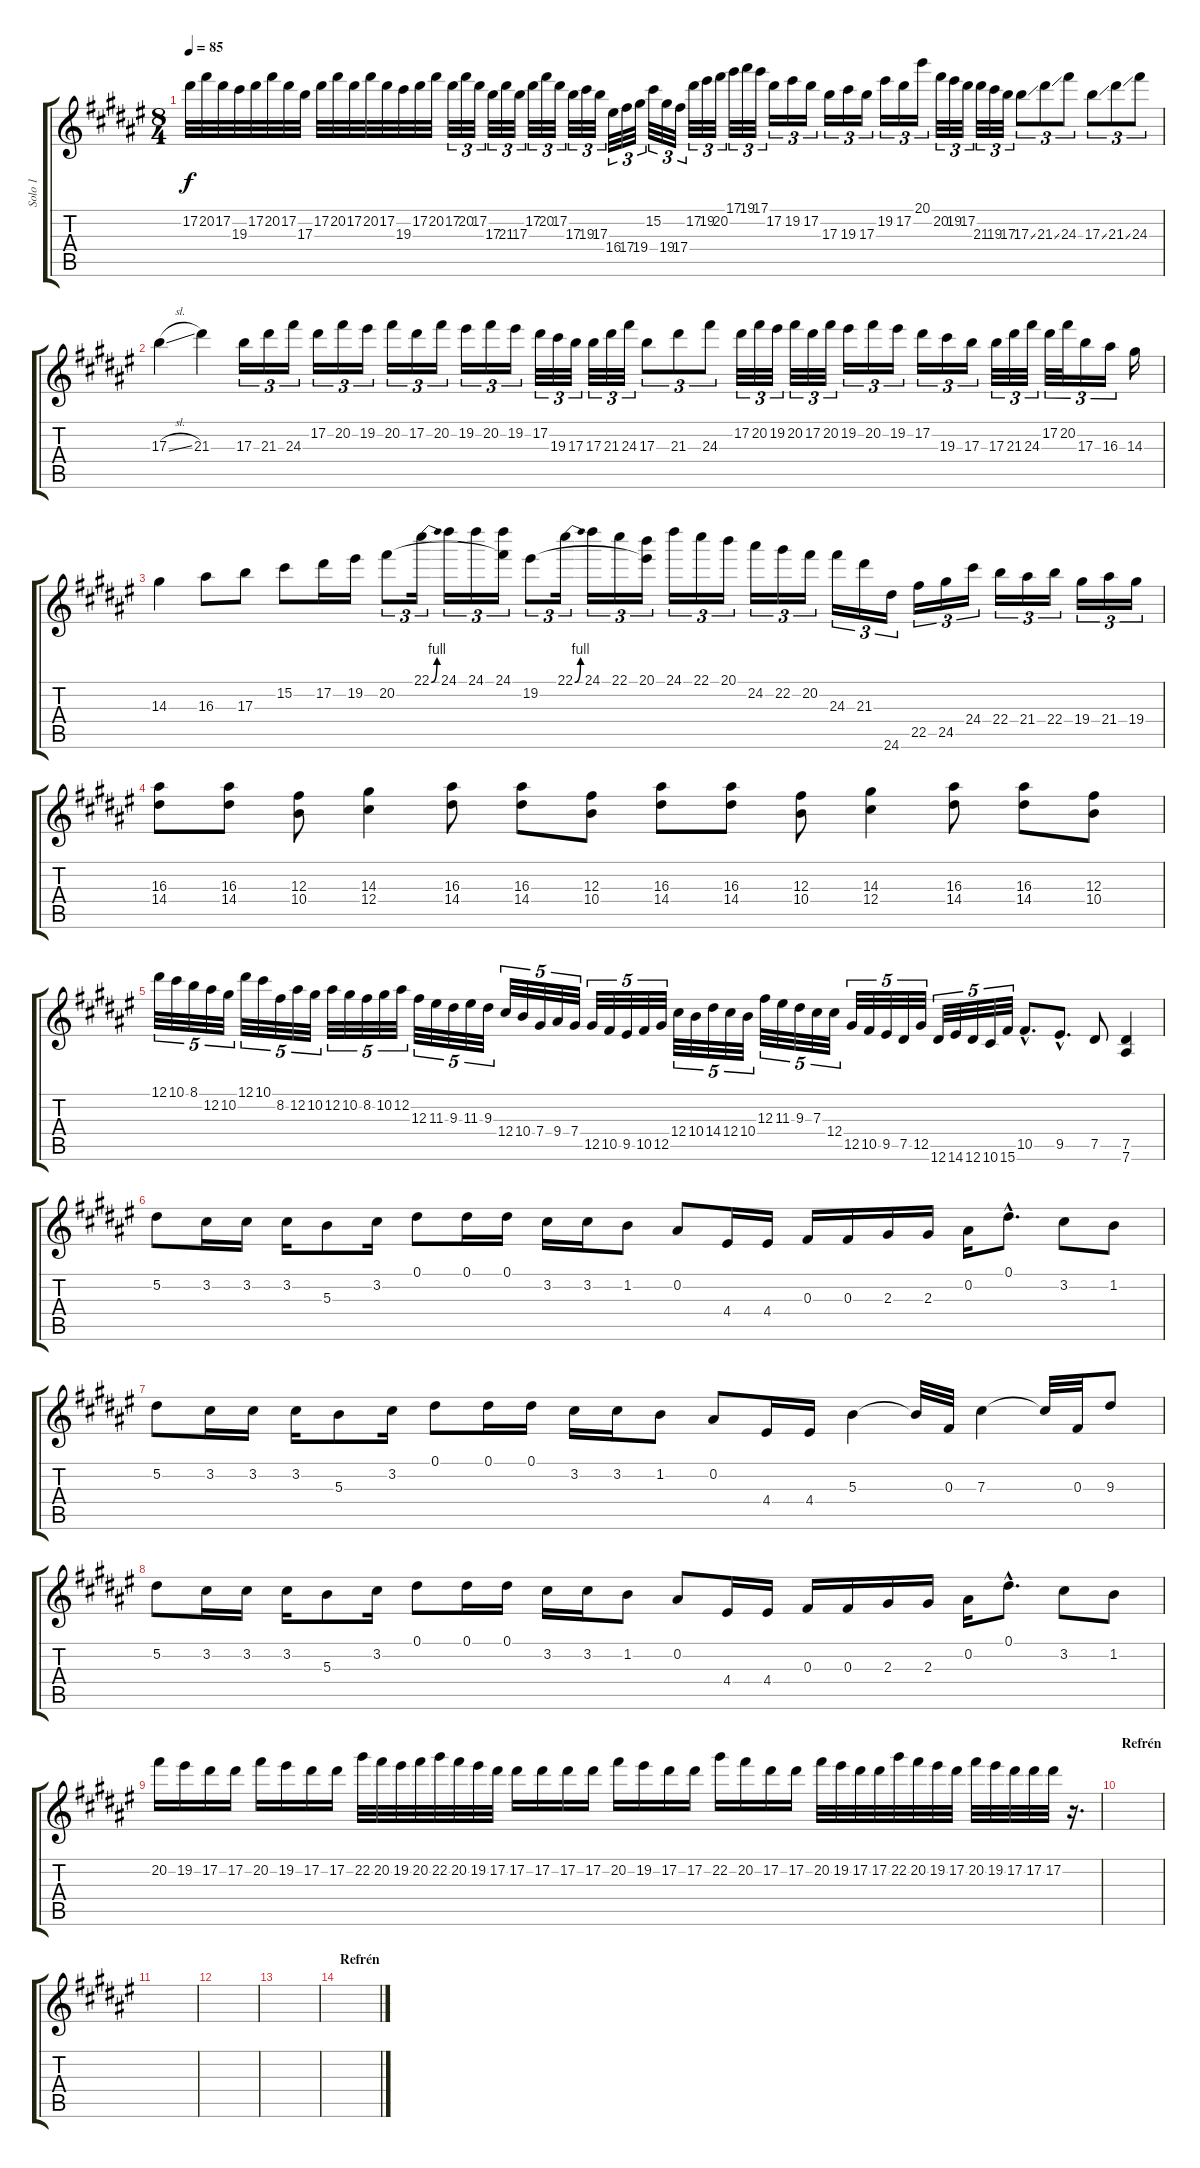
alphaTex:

\track ("Solo 1" "Solo 1") {instrument overdrivenguitar}
\staff {score tabs}
\tuning (Eb4 Bb3 Gb3 Db3 Ab2 Eb2) {hide}
\ts (8 4)
\tempo 85
\clef g2
\ks d#minor
17.2.32{dy f} 20.2.32 17.2.32 19.3.32 17.2.32 20.2.32 17.2.32 17.3.32 17.2.32 20.2.32 17.2.32 20.2.32 17.2.32 19.3.32 17.2.32 20.2.32 17.2.32{tu (3 2)} 20.2.32{tu (3 2)} 17.2.32{tu (3 2)} 17.3.32{tu (3 2)} 21.3.32{tu (3 2)} 17.3.32{tu (3 2)} 17.2.32{tu (3 2)} 20.2.32{tu (3 2)} 17.2.32{tu (3 2)} 17.3.32{tu (3 2)} 19.3.32{tu (3 2)} 17.3.32{tu (3 2)} 16.4.32{tu (3 2)} 17.4.32{tu (3 2)} 19.4.32{tu (3 2)} 15.2.32{tu (3 2)} 19.4.32{tu (3 2)} 17.4.32{tu (3 2)} 17.2.32{tu (3 2)} 19.2.32{tu (3 2)} 20.2.32{tu (3 2)} 17.1.32{tu (3 2)} 19.1.32{tu (3 2)} 17.1.32{tu (3 2)} 17.2.16{tu (3 2)} 19.2.16{tu (3 2)} 17.2.16{tu (3 2)} 17.3.16{tu (3 2)} 19.3.16{tu (3 2)} 17.3.16{tu (3 2)} 19.2.16{tu (3 2)} 17.2.16{tu (3 2)} 20.1.16{tu (3 2)} 20.2.32{tu (3 2)} 19.2.32{tu (3 2)} 17.2.32{tu (3 2)} 21.3.32{tu (3 2)} 19.3.32{tu (3 2)} 17.3.32{tu (3 2)} 17.3{ss}.8{tu (3 2)} 21.3{ss}.8{tu (3 2)} 24.3.8{tu (3 2)} 17.3{ss}.8{tu (3 2)} 21.3{ss}.8{tu (3 2)} 24.3.8{tu (3 2)} |
17.3{sl}.4 21.3.4 17.3.16{tu (3 2)} 21.3.16{tu (3 2)} 24.3.16{tu (3 2)} 17.2.16{tu (3 2)} 20.2.16{tu (3 2)} 19.2.16{tu (3 2)} 20.2.16{tu (3 2)} 17.2.16{tu (3 2)} 20.2.16{tu (3 2)} 19.2.16{tu (3 2)} 20.2.16{tu (3 2)} 19.2.16{tu (3 2)} 17.2.32{tu (3 2)} 19.3.32{tu (3 2)} 17.3.32{tu (3 2)} 17.3.32{tu (3 2)} 21.3.32{tu (3 2)} 24.3.32{tu (3 2)} 17.3.8{tu (3 2)} 21.3.8{tu (3 2)} 24.3.8{tu (3 2)} 17.2.32{tu (3 2)} 20.2.32{tu (3 2)} 19.2.32{tu (3 2)} 20.2.32{tu (3 2)} 17.2.32{tu (3 2)} 20.2.32{tu (3 2)} 19.2.16{tu (3 2)} 20.2.16{tu (3 2)} 19.2.16{tu (3 2)} 17.2.16{tu (3 2)} 19.3.16{tu (3 2)} 17.3.16{tu (3 2)} 17.3.32{tu (3 2)} 21.3.32{tu (3 2)} 24.3.32{tu (3 2)} 17.2.32{tu (3 2)} 20.2.32{tu (3 2)} 17.3.16{tu (3 2)} 16.3.16{tu (3 2)} 14.3.16 |
14.3.4 16.3.8 17.3.8 15.2.8 17.2.16 19.2.16 20.2.8{tu (3 2)} 22.1{be (bend 0 0 60 4)}.16{tu (3 2)} 24.1.16{tu (3 2)} 24.1.16{tu (3 2)} (24.1 20.2{t}).16{tu (3 2)} 19.2.8{tu (3 2)} 22.1{be (bend 0 0 60 4)}.16{tu (3 2)} 24.1.16{tu (3 2)} 22.1.16{tu (3 2)} (20.1 19.2{t}).16{tu (3 2)} 24.1.16{tu (3 2)} 22.1.16{tu (3 2)} 20.1.16{tu (3 2)} 24.2.16{tu (3 2)} 22.2.16{tu (3 2)} 20.2.16{tu (3 2)} 24.3.16{tu (3 2)} 21.3.16{tu (3 2)} 24.6.16{tu (3 2)} 22.5.16{tu (3 2)} 24.5.16{tu (3 2)} 24.4.16{tu (3 2)} 22.4.16{tu (3 2)} 21.4.16{tu (3 2)} 22.4.16{tu (3 2)} 19.4.16{tu (3 2)} 21.4.16{tu (3 2)} 19.4.16{tu (3 2)} |
(16.3 14.4).8 (16.3 14.4).8 (12.3 10.4).8 (14.3 12.4).4 (16.3 14.4).8 (16.3 14.4).8 (12.3 10.4).8 (16.3 14.4).8 (16.3 14.4).8 (12.3 10.4).8 (14.3 12.4).4 (16.3 14.4).8 (16.3 14.4).8 (12.3 10.4).8 |
12.1.32{tu (5 4)} 10.1.32{tu (5 4)} 8.1.32{tu (5 4)} 12.2.32{tu (5 4)} 10.2.32{tu (5 4)} 12.1.32{tu (5 4)} 10.1.32{tu (5 4)} 8.2.32{tu (5 4)} 12.2.32{tu (5 4)} 10.2.32{tu (5 4)} 12.2.32{tu (5 4)} 10.2.32{tu (5 4)} 8.2.32{tu (5 4)} 10.2.32{tu (5 4)} 12.2.32{tu (5 4)} 12.3.32{tu (5 4)} 11.3.32{tu (5 4)} 9.3.32{tu (5 4)} 11.3.32{tu (5 4)} 9.3.32{tu (5 4)} 12.4.32{tu (5 4)} 10.4.32{tu (5 4)} 7.4.32{tu (5 4)} 9.4.32{tu (5 4)} 7.4.32{tu (5 4)} 12.5.32{tu (5 4)} 10.5.32{tu (5 4)} 9.5.32{tu (5 4)} 10.5.32{tu (5 4)} 12.5.32{tu (5 4)} 12.4.32{tu (5 4)} 10.4.32{tu (5 4)} 14.4.32{tu (5 4)} 12.4.32{tu (5 4)} 10.4.32{tu (5 4)} 12.3.32{tu (5 4)} 11.3.32{tu (5 4)} 9.3.32{tu (5 4)} 7.3.32{tu (5 4)} 12.4.32{tu (5 4)} 12.5.32{tu (5 4)} 10.5.32{tu (5 4)} 9.5.32{tu (5 4)} 7.5.32{tu (5 4)} 12.5.32{tu (5 4)} 12.6.32{tu (5 4)} 14.6.32{tu (5 4)} 12.6.32{tu (5 4)} 10.6.32{tu (5 4)} 15.6.32{tu (5 4)} 10.5{hac}.8{d} 9.5{hac}.8{d} 7.5.8 (7.5 7.6).4 |
5.2.8 3.2.16 3.2.16 3.2.16 5.3.8 3.2.16 0.1.8 0.1.16 0.1.16 3.2.16 3.2.16 1.2.8 0.2.8 4.4.16 4.4.16 0.3.16 0.3.16 2.3.16 2.3.16 0.2.16 0.1{hac}.8{d} 3.2.8 1.2.8 |
5.2.8 3.2.16 3.2.16 3.2.16 5.3.8 3.2.16 0.1.8 0.1.16 0.1.16 3.2.16 3.2.16 1.2.8 0.2.8 4.4.16 4.4.16 5.3.4 5.3{t}.32 0.3.32 7.3.4 7.3{t}.32 0.3.32 9.3.8 |
5.2.8 3.2.16 3.2.16 3.2.16 5.3.8 3.2.16 0.1.8 0.1.16 0.1.16 3.2.16 3.2.16 1.2.8 0.2.8 4.4.16 4.4.16 0.3.16 0.3.16 2.3.16 2.3.16 0.2.16 0.1{hac}.8{d} 3.2.8 1.2.8 |
20.2.16 19.2.16 17.2.16 17.2.16 20.2.16 19.2.16 17.2.16 17.2.16 22.2.32 20.2.32 19.2.32 20.2.32 22.2.32 20.2.32 19.2.32 17.2.32 17.2.16 17.2.16 17.2.16 17.2.16 20.2.16 19.2.16 17.2.16 17.2.16 22.2.16 20.2.16 17.2.16 17.2.16 20.2.32 19.2.32 17.2.32 17.2.32 22.2.32 20.2.32 19.2.32 17.2.32 20.2.32 19.2.32 17.2.32 17.2.32 17.2.32 r.16{d} |
\section ("" "Refrén")
|
|
|
|
\section ("" "Refrén")
